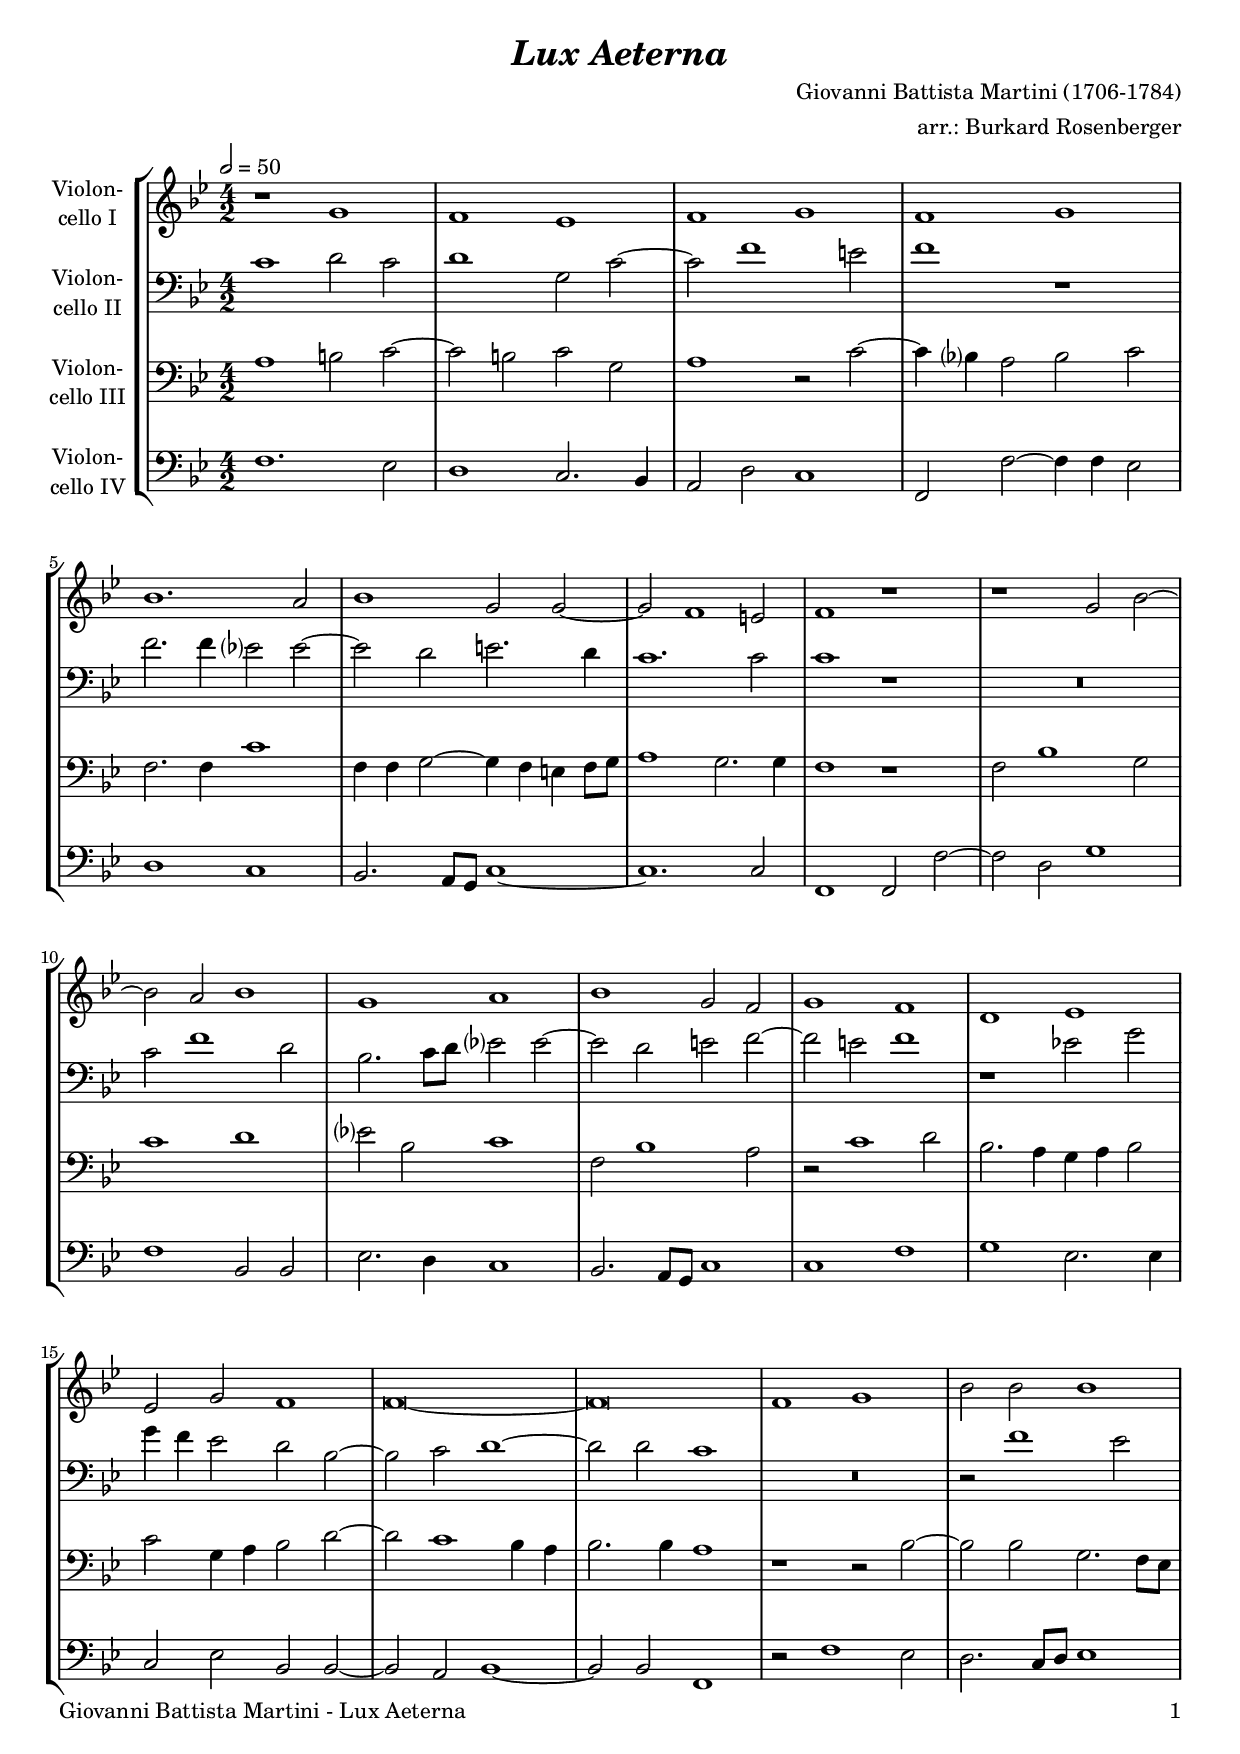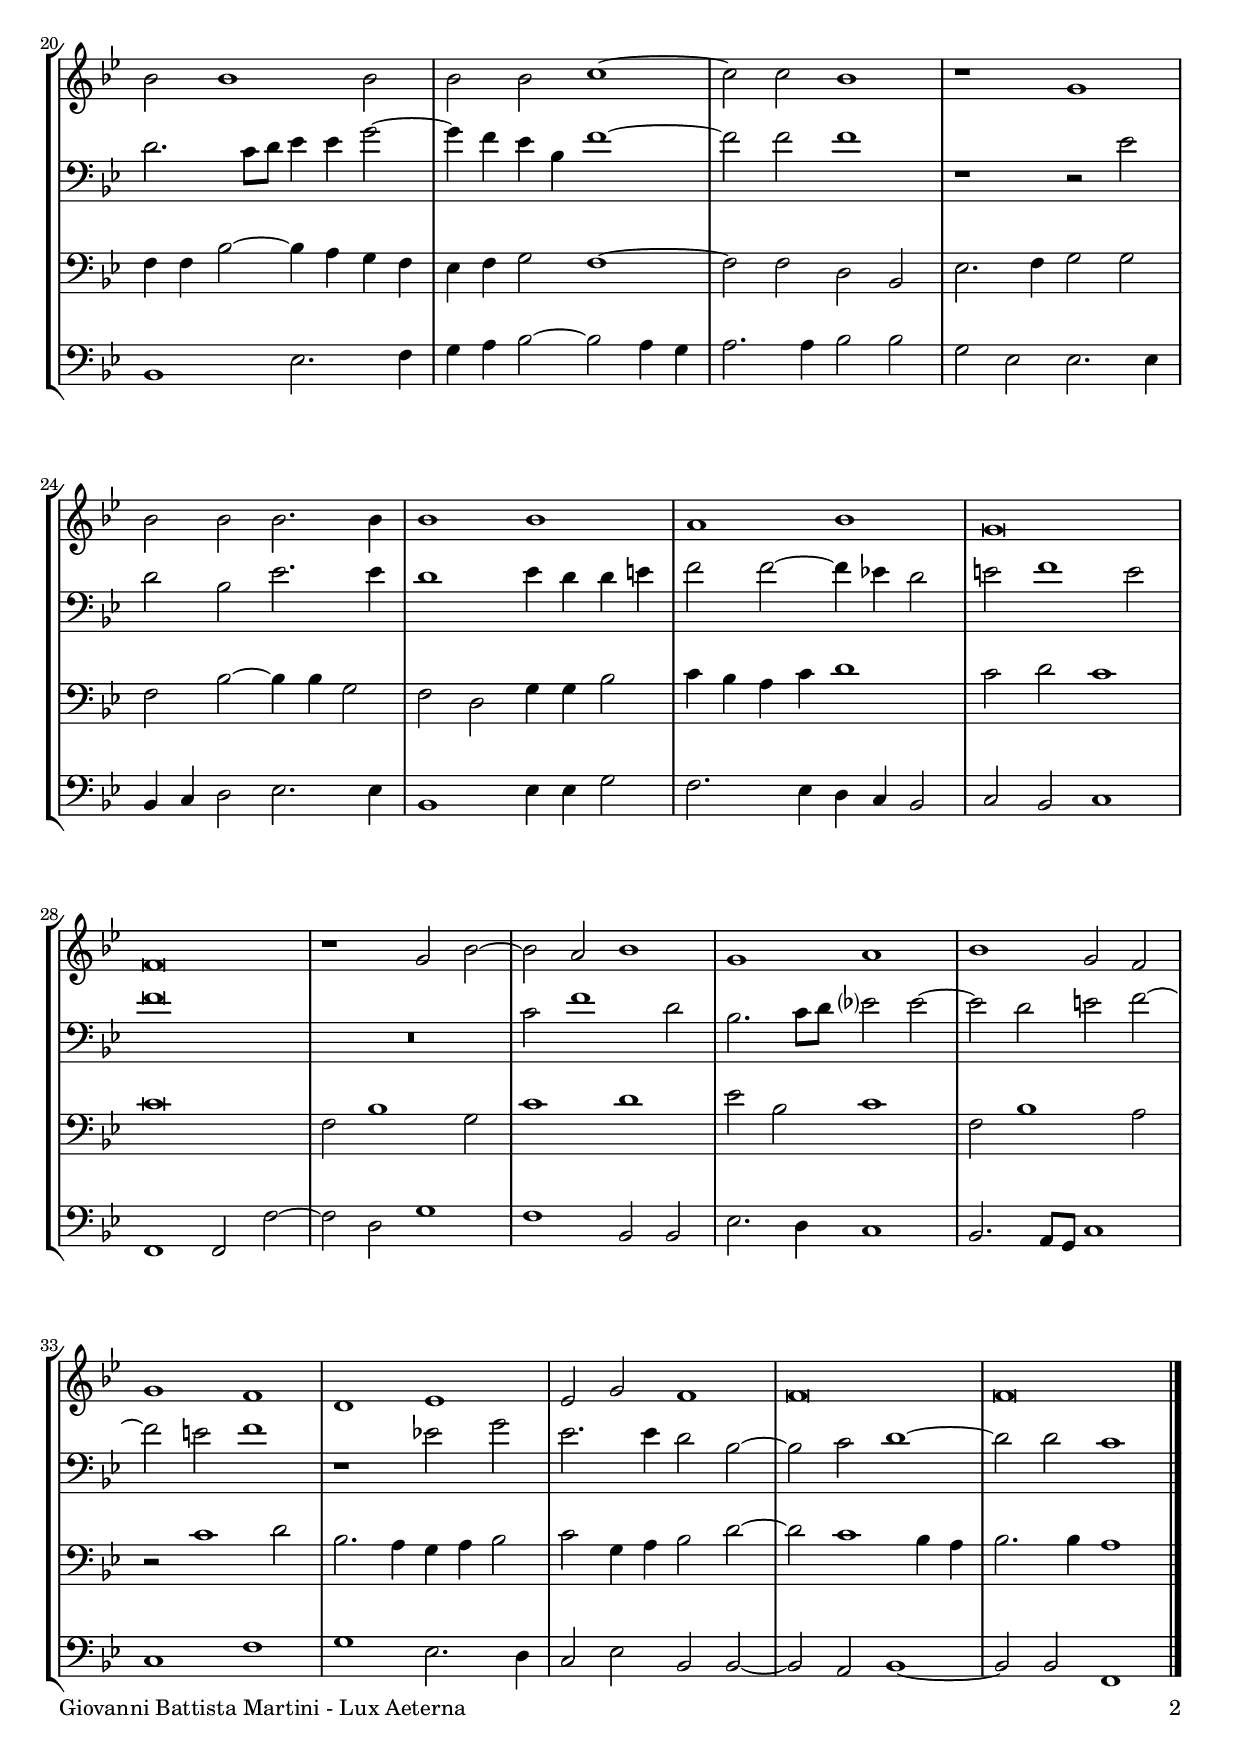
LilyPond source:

\version "2.24.1"
\include "deutsch.ly"

#(set-global-staff-size 19)

\header {
  title     = \markup \bold \italic "Lux Aeterna"
  composer  = "Giovanni Battista Martini (1706-1784)"
  arranger  = "arr.: Burkard Rosenberger"
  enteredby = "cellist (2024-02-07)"
%  piece     = ""
}

voiceconsts = {
  \key a \minor
  \time 4/2
  \clef "bass"
%  \numericTimeSignature
  \compressEmptyMeasures
  % Set default beaming for all staves
%  \set Timing.beamExceptions = #'()
%  \set Timing.baseMoment     = #(ly:make-moment 1 4)
%  \set Timing.beatStructure  = #'(1 1 1)
  \tempo 2=50
}

mist = "string ensemble 1"
mivl = "violin"
miba = "cello"
mipz = "pizzicato strings"

dsaf = \mark \markup \box \italic "Dal Segno al Fine"
fine = \mark \markup \box \italic "Fine"

va = \relative c'' {
  \voiceconsts
  \clef "treble"
  
  r1 a
  g f
  g a
  g a

  c1. h2
  c1 a2 a~
  a g1 fis2
  g1 r

  r1 a2 c~
  c h c1
  a h
  c a2 g

  a1 g
  e f
  f2 a g1
  g\breve~

  g
  g1 a
  c2 c c1
  c2 c1 c2
  c c d1~
  d2 d c1
  r a
  c2 c c2. c4

  c1 c
  h c
  a\breve
  g

  r1 a2 c~
  c h c1
  a h
  c a2 g

  a1 g
  e f
  f2 a g1
  g\breve
  g \bar "|."
}

vb = \relative c' {
  \voiceconsts

  d1 e2 d
  e1 a,2 d~
  d g1 fis2
  g1 r

  g2. g4 f?2 f~
  f e fis2. e4
  d1. d2
  d1 r

  R\breve
  d2 g1 e2
  c2. d8 e f?2 f~
  f e fis g~

  g fis g1
  r f!2 a
  a4 g f2 e c~
  c d e1~

  e2 e d1
  R\breve
  r2 g1 f2
  e2. d8 e f4 f a2~

  a4 g f c g'1~
  g2 g g1
  r r2 f
  e c f2. f4

  e1 f4 e e fis
  g2 g~ g4 f! e2
  fis g1 fis2
  g\breve

  R
  d2 g1 e2
  c2. d8 e f?2 f~
  f e fis g~

  g fis g1
  r f!2 a
  f2. f4 e2 c~
  c d e1~
  e2 e d1 \bar "|."
}

vc = \relative c' {
  \voiceconsts
  
  h1 cis2 d~
  d cis d a
  h1 r2 d~
  d4 c? h2 c d

  g,2. g4 d'1
  g,4 g a2~ a4 g fis g8 a
  h1 a2. a4
  g1 r

  g2 c1 a2
  d1 e
  f?2 c d1
  g,2 c1 h2

  r d1 e2
  c2. h4 a h c2
  d a4 h c2 e~
  e d1 c4 h

  c2. c4 h1
  r r2 c~
  c c a2. g8 f
  g4 g c2~ c4 h a g

  f g a2 g1~
  g2 g e c
  f2. g4 a2 a
  g c~ c4 c a2

  g e a4 a c2
  d4 c h d e1
  d2 e d1
  d\breve

  g,2 c1 a2
  d1 e
  f2 c d1
  g,2 c1 h2

  r d1 e2
  c2. h4 a h c2
  d a4 h c2 e~
  e d1 c4 h
  c2. c4 h1 \bar "|."
}

vd = \relative c' {
  \voiceconsts

  g1. f2
  e1 d2. c4
  h2 e d1
  g,2 g'~ g4 g f2

  e1 d
  c2. h8 a d1~
  d1. d2
  g,1 g2 g'~

  g e a1
  g c,2 c
  f2. e4 d1
  c2. h8 a d1

  d g
  a f2. f4
  d2 f c c~
  c h c1~

  c2 c g1
  r2 g'1 f2
  e2. d8 e f1
  c f2. g4

  a h c2~ c h4 a
  h2. h4 c2 c
  a f f2. f4
  c d e2 f2. f4

  c1 f4 f a2
  g2. f4 e d c2
  d c d1
  g, g2 g'~

  g e a1
  g c,2 c
  f2. e4 d1
  c2. h8 a d1

  d g
  a f2. e4
  d2 f c c~
  c h c1~
  c2 c g1 \bar "|."
}


music = \new StaffGroup <<
      \new Staff {
	\set Staff.midiInstrument = \miba
	\set Staff.instrumentName = \markup \center-column { "Violon-" "cello I" }
	\transpose a g { \va }
      }

      \new Staff {
	\set Staff.midiInstrument = \miba
	\set Staff.instrumentName = \markup \center-column { "Violon-" "cello II" }
	\transpose a g { \vb }
      }

      \new Staff {
	\set Staff.midiInstrument = \miba
	\set Staff.instrumentName = \markup \center-column { "Violon-" "cello III" }
	\transpose a g { \vc }
      }

      \new Staff {
	\set Staff.midiInstrument = \miba
	\set Staff.instrumentName = \markup \center-column { "Violon-" "cello IV" }
	\transpose a g { \vd }
      }
>>

\book {
  \paper {
    print-page-number = ##t
    print-first-page-number = ##t
    ragged-last-bottom = ##f
    oddHeaderMarkup = \markup \null
    evenHeaderMarkup = \markup \null
    oddFooterMarkup = \markup {
      \fill-line {
        \if \should-print-page-number
        "Giovanni Battista Martini - Lux Aeterna" \fromproperty #'page:page-number-string
      }
    }
    evenFooterMarkup = \oddFooterMarkup
  } \score {
    \music
    \layout {}
  }

  \score {
    \unfoldRepeats \music

    \midi {
      \context {
        \Score
      }
    }
  }
}